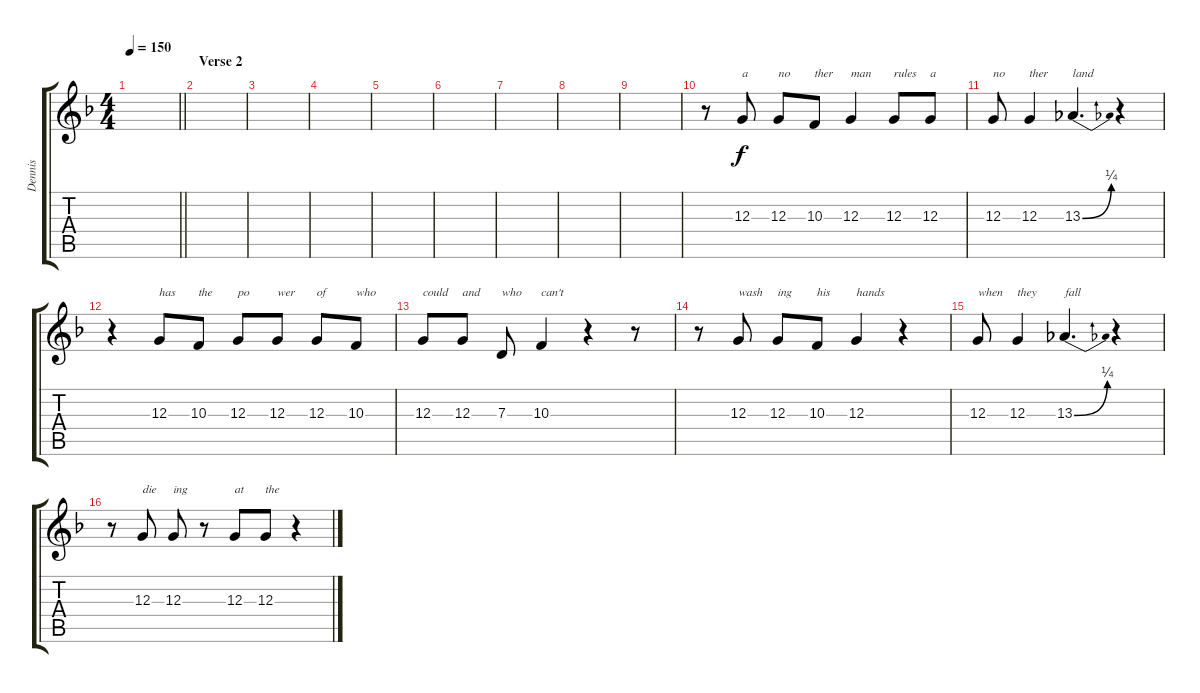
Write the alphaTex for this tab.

\track ("Dennis" "Dennis") {instrument tenorsax}
\staff {score tabs}
\tuning (E4 B3 G3 D3 A2 E2) {hide}
\ts (4 4)
\tempo 150
\clef g2
\barLineRight lightlight
\ks dminor
|
\section ("" "Verse 2")
|
|
|
|
|
|
|
|
r.8 12.3.8{txt "a"} 12.3.8{txt "no"} 10.3.8{txt "ther"} 12.3.4{txt "man"} 12.3.8{txt "rules"} 12.3.8{txt "a"} |
12.3.8{txt "no"} 12.3.4{txt "ther"} 13.3{be (bend 0 0 60 1)}.4{d txt "land"} r.4 |
r.4 12.3.8{txt "has"} 10.3.8{txt "the"} 12.3.8{txt "po"} 12.3.8{txt "wer"} 12.3.8{txt "of"} 10.3.8{txt "who"} |
12.3.8{txt "could"} 12.3.8{txt "and"} 7.3.8{txt "who"} 10.3.4{txt "can't"} r.4 r.8 |
r.8 12.3.8{txt "wash"} 12.3.8{txt "ing"} 10.3.8{txt "his"} 12.3.4{txt "hands"} r.4 |
12.3.8{txt "when"} 12.3.4{txt "they"} 13.3{be (bend 0 0 60 1)}.4{d txt "fall"} r.4 |
r.8 12.3.8{txt "die"} 12.3.8{txt "ing"} r.8 12.3.8{txt "at"} 12.3.8{txt "the"} r.4
